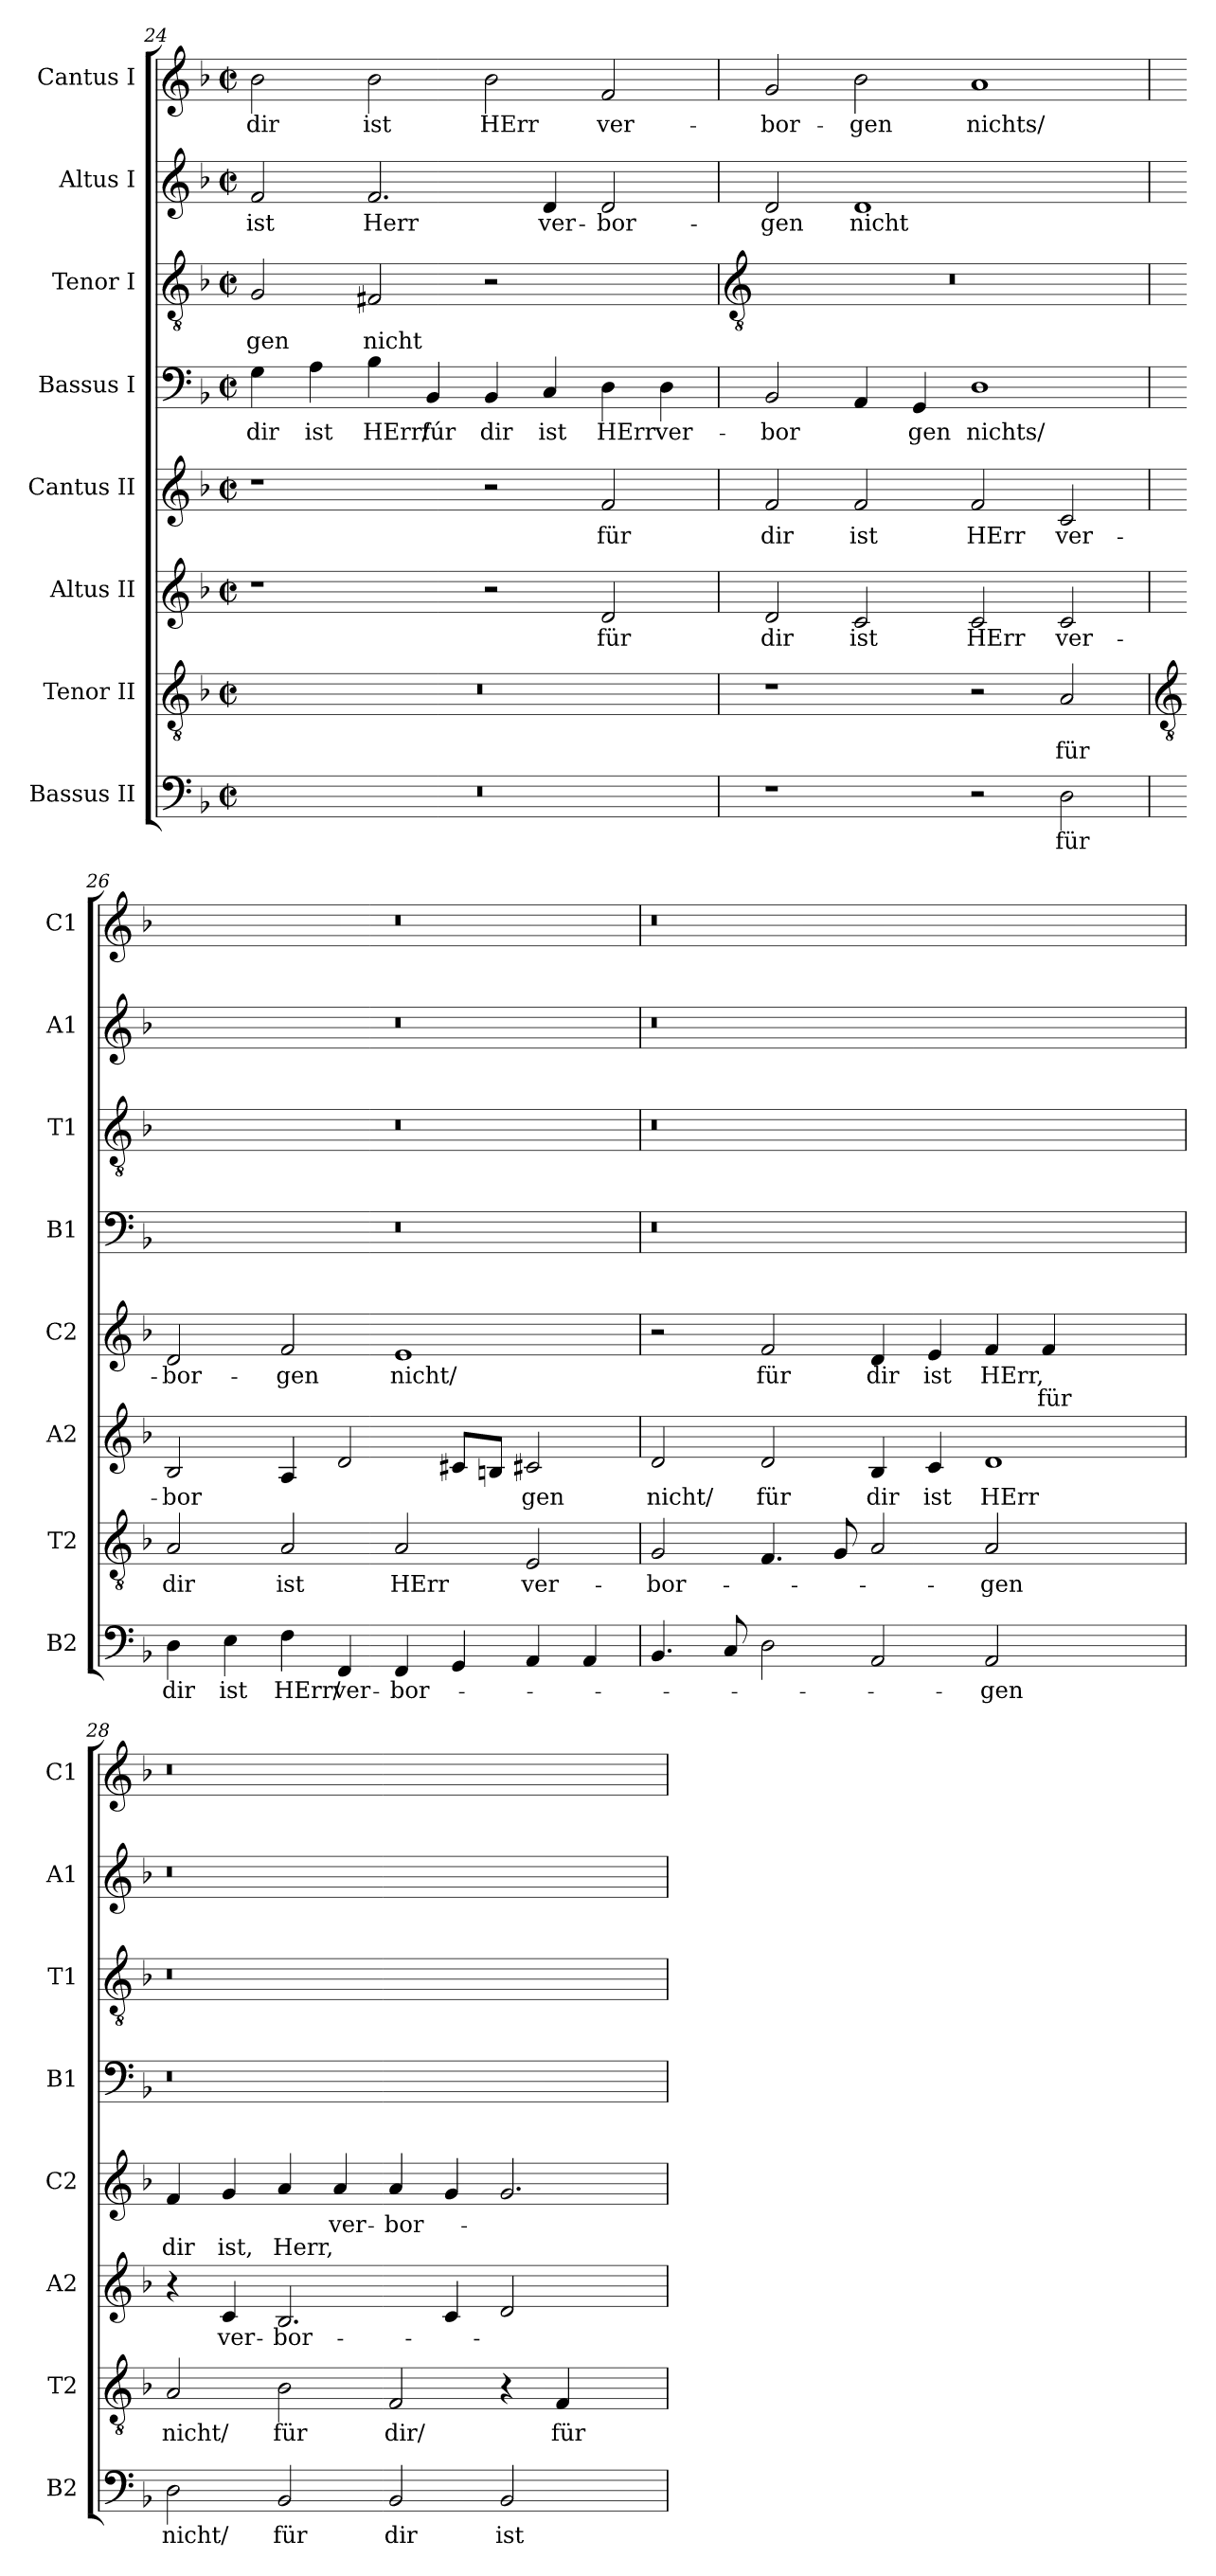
**kern	**text	**kern	**text	**kern	**text	**kern	**text	**text	**kern	**text	**kern	**text	**kern	**text	**kern	**text
*part8	*part8	*part7	*part7	*part6	*part6	*part5	*part5	*part5	*part4	*part4	*part3	*part3	*part2	*part2	*part1	*part1
*staff8	*staff8	*staff7	*staff7	*staff6	*staff6	*staff5	*staff5	*staff5	*staff4	*staff4	*staff3	*staff3	*staff2	*staff2	*staff1	*staff1
*I"Bassus II	*	*I"Tenor II	*	*I"Altus II	*	*I"Cantus II	*	*	*I"Bassus I	*	*I"Tenor I	*	*I"Altus I	*	*I"Cantus I	*
*I'B2	*	*I'T2	*	*I'A2	*	*I'C2	*	*	*I'B1	*	*I'T1	*	*I'A1	*	*I'C1	*
*clefF4	*	*clefGv2	*	*clefG2	*	*clefG2	*	*	*clefF4	*	*clefGv2	*	*clefG2	*	*clefG2	*
*k[b-]	*	*k[b-]	*	*k[b-]	*	*k[b-]	*	*	*k[b-]	*	*k[b-]	*	*k[b-]	*	*k[b-]	*
*F:	*	*F:	*	*F:	*	*F:	*	*	*F:	*	*F:	*	*F:	*	*F:	*
*M4/2	*	*M4/2	*	*M4/2	*	*M4/2	*	*	*M4/2	*	*M4/2	*	*M4/2	*	*M4/2	*
*met(c|)	*	*met(c|)	*	*met(c|)	*	*met(c|)	*	*	*met(c|)	*	*met(c|)	*	*met(c|)	*	*met(c|)	*
=24A	=24A	=24A	=24A	=24A	=24A	=24A	=24A	=24A	=24A	=24A	=24A	=24A	=24A	=24A	=24A	=24A
!	!	!	!	!	!	!	!	!	!	!LO:LY:b	!	!LO:LY:b	!	!LO:LY:b	!	!LO:LY:b
0r	.	0r	.	1r	.	1r	.	.	4G	dir	2G	-gen	2f	ist	2b-	dir
!	!	!	!	!	!	!	!	!	!	!LO:LY:b	!	!	!	!	!	!
.	.	.	.	.	.	.	.	.	4A	ist	.	.	.	.	.	.
!	!	!	!	!	!	!	!	!	!	!LO:LY:b	!	!LO:LY:b	!	!LO:LY:b	!	!LO:LY:b
.	.	.	.	.	.	.	.	.	4B-	HErr/	2F#X	nicht	2.f	Herr	2b-	ist
!	!	!	!	!	!	!	!	!	!	!LO:LY:b	!	!	!	!	!	!
.	.	.	.	.	.	.	.	.	4BB-	fúr	.	.	.	.	.	.
!	!	!	!	!	!	!	!	!	!	!LO:LY:b	!	!	!	!	!	!LO:LY:b
.	.	.	.	2r	.	2r	.	.	4BB-	dir	2r	.	.	.	2b-	HErr
!	!	!	!	!	!	!	!	!	!	!LO:LY:b	!	!	!	!LO:LY:b	!	!
.	.	.	.	.	.	.	.	.	4C	ist	.	.	4d	ver-	.	.
!	!	!	!	!	!LO:LY:b	!	!LO:LY:b	!	!	!LO:LY:b	!	!	!	!LO:LY:b	!	!LO:LY:b
.	.	.	.	2d	für	2f	für	.	4D	HErr	2ryy	.	2d	-bor-	2f	ver-
!	!	!	!	!	!	!	!	!	!	!LO:LY:b	!	!	!	!	!	!
.	.	.	.	.	.	.	.	.	4D	ver-	.	.	.	.	.	.
!!LO:LB:g=z
=25A	=25A	=25A	=25A	=25A	=25A	=25A	=25A	=25A	=25A	=25A	=25A	=25A	=25A	=25A	=25A	=25A
*	*	*	*	*	*	*	*	*	*	*	*clefGv2	*	*	*	*	*
!	!	!	!	!	!LO:LY:b	!	!LO:LY:b	!	!	!LO:LY:b	!	!	!	!LO:LY:b	!	!LO:LY:b
1r	.	1r	.	2d	dir	2f	dir	.	2BB-	-bor	0r	.	2d	-gen	2g	-bor-
!	!	!	!	!	!LO:LY:b	!	!LO:LY:b	!	!	!	!	!	!	!LO:LY:b	!	!LO:LY:b
.	.	.	.	2c	ist	2f	ist	.	4AA	.	.	.	1d	nicht	2b-	-gen
!	!	!	!	!	!	!	!	!	!	!LO:LY:b	!	!	!	!	!	!
.	.	.	.	.	.	.	.	.	4GG	gen	.	.	.	.	.	.
!	!	!	!	!	!LO:LY:b	!	!LO:LY:b	!	!	!LO:LY:b	!	!	!	!	!	!LO:LY:b
2r	.	2r	.	2c	HErr	2f	HErr	.	1D	nichts/	.	.	.	.	1a	nichts/
!	!LO:LY:b	!	!LO:LY:b	!	!LO:LY:b	!	!LO:LY:b	!	!	!	!	!	!	!	!	!
2D	für	2A	für	2c	ver-	2c	ver-	.	.	.	.	.	2ryy	.	.	.
!!LO:LB:g=z
=26	=26	=26	=26	=26	=26	=26	=26	=26	=26	=26	=26	=26	=26	=26	=26	=26
*	*	*clefGv2	*	*	*	*	*	*	*	*	*	*	*	*	*	*
!	!LO:LY:b	!	!LO:LY:b	!	!LO:LY:b	!	!LO:LY:b	!	!	!	!	!	!	!	!	!
4D	dir	2A	dir	2B-	-bor	2d	-bor-	.	0r	.	0r	.	0r	.	0r	.
!	!LO:LY:b	!	!	!	!	!	!	!	!	!	!	!	!	!	!	!
4E	ist	.	.	.	.	.	.	.	.	.	.	.	.	.	.	.
!	!LO:LY:b	!	!LO:LY:b	!	!	!	!LO:LY:b	!	!	!	!	!	!	!	!	!
4F	HErr/	2A	ist	4A	.	2f	-gen	.	.	.	.	.	.	.	.	.
!	!LO:LY:b	!	!	!	!	!	!	!	!	!	!	!	!	!	!	!
4FF	ver-	.	.	2d	.	.	.	.	.	.	.	.	.	.	.	.
!	!LO:LY:b	!	!LO:LY:b	!	!	!	!LO:LY:b	!	!	!	!	!	!	!	!	!
4FF	-bor-	2A	HErr	.	.	1e	nicht/	.	.	.	.	.	.	.	.	.
4GG	.	.	.	8c#XL	.	.	.	.	.	.	.	.	.	.	.	.
.	.	.	.	8BnJ	.	.	.	.	.	.	.	.	.	.	.	.
!	!	!	!LO:LY:b	!	!LO:LY:b	!	!	!	!	!	!	!	!	!	!	!
4AA	.	2E	ver-	2c#X	gen	.	.	.	.	.	.	.	.	.	.	.
4AA	.	.	.	.	.	.	.	.	.	.	.	.	.	.	.	.
=27	=27	=27	=27	=27	=27	=27	=27	=27	=27	=27	=27	=27	=27	=27	=27	=27
!	!	!	!LO:LY:b	!	!LO:LY:b	!	!	!	!	!	!	!	!	!	!	!
4.BB-	.	2G	-bor-	2d	nicht/	2r	.	.	0r	.	0r	.	0r	.	0r	.
8C	.	.	.	.	.	.	.	.	.	.	.	.	.	.	.	.
!	!	!	!	!	!LO:LY:b	!	!LO:LY:b	!	!	!	!	!	!	!	!	!
2D	.	4.F	.	2d	für	2f	für	.	.	.	.	.	.	.	.	.
.	.	8G	.	.	.	.	.	.	.	.	.	.	.	.	.	.
!	!	!	!	!	!LO:LY:b	!	!LO:LY:b	!	!	!	!	!	!	!	!	!
2AA	.	2A	.	4B-	dir	4d	dir	.	.	.	.	.	.	.	.	.
!	!	!	!	!	!LO:LY:b	!	!LO:LY:b	!	!	!	!	!	!	!	!	!
.	.	.	.	4c	ist	4e	ist	.	.	.	.	.	.	.	.	.
!	!LO:LY:b	!	!LO:LY:b	!	!LO:LY:b	!	!LO:LY:b	!	!	!	!	!	!	!	!	!
2AA	-gen	2A	-gen	1d	HErr	4f	HErr,	.	.	.	.	.	.	.	.	.
!	!	!	!	!	!	!	!	!LO:LY:b	!	!	!	!	!	!	!	!
.	.	.	.	.	.	4f	.	für	.	.	.	.	.	.	.	.
2ryy	.	2ryy	.	.	.	2ryy	.	.	2ryy	.	2ryy	.	2ryy	.	2ryy	.
=28	=28	=28	=28	=28	=28	=28	=28	=28	=28	=28	=28	=28	=28	=28	=28	=28
!	!LO:LY:b	!	!LO:LY:b	!	!	!	!	!LO:LY:b	!	!	!	!	!	!	!	!
2D	nicht/	2A	nicht/	4r	.	4f	.	dir	0r	.	0r	.	0r	.	0r	.
!	!	!	!	!	!LO:LY:b	!	!	!LO:LY:b	!	!	!	!	!	!	!	!
.	.	.	.	4c	ver-	4g	.	ist,	.	.	.	.	.	.	.	.
!	!LO:LY:b	!	!LO:LY:b	!	!LO:LY:b	!	!	!LO:LY:b	!	!	!	!	!	!	!	!
2BB-	für	2B-	für	2.B-	-bor-	4a	.	Herr,	.	.	.	.	.	.	.	.
!	!	!	!	!	!	!	!LO:LY:b	!	!	!	!	!	!	!	!	!
.	.	.	.	.	.	4a	ver-	.	.	.	.	.	.	.	.	.
!	!LO:LY:b	!	!LO:LY:b	!	!	!	!LO:LY:b	!	!	!	!	!	!	!	!	!
2BB-	dir	2F	dir/	.	.	4a	-bor-	.	.	.	.	.	.	.	.	.
.	.	.	.	4c	.	4g	.	.	.	.	.	.	.	.	.	.
!	!LO:LY:b	!	!	!	!	!	!	!	!	!	!	!	!	!	!	!
2BB-	ist	4r	.	2d	.	2.g	.	.	.	.	.	.	.	.	.	.
!	!	!	!LO:LY:b	!	!	!	!	!	!	!	!	!	!	!	!	!
.	.	4F	für	.	.	.	.	.	.	.	.	.	.	.	.	.
4ryy	.	4ryy	.	4ryy	.	.	.	.	4ryy	.	4ryy	.	4ryy	.	4ryy	.
=	=	=	=	=	=	=	=	=	=	=	=	=	=	=	=	=
*-	*-	*-	*-	*-	*-	*-	*-	*-	*-	*-	*-	*-	*-	*-	*-	*-
